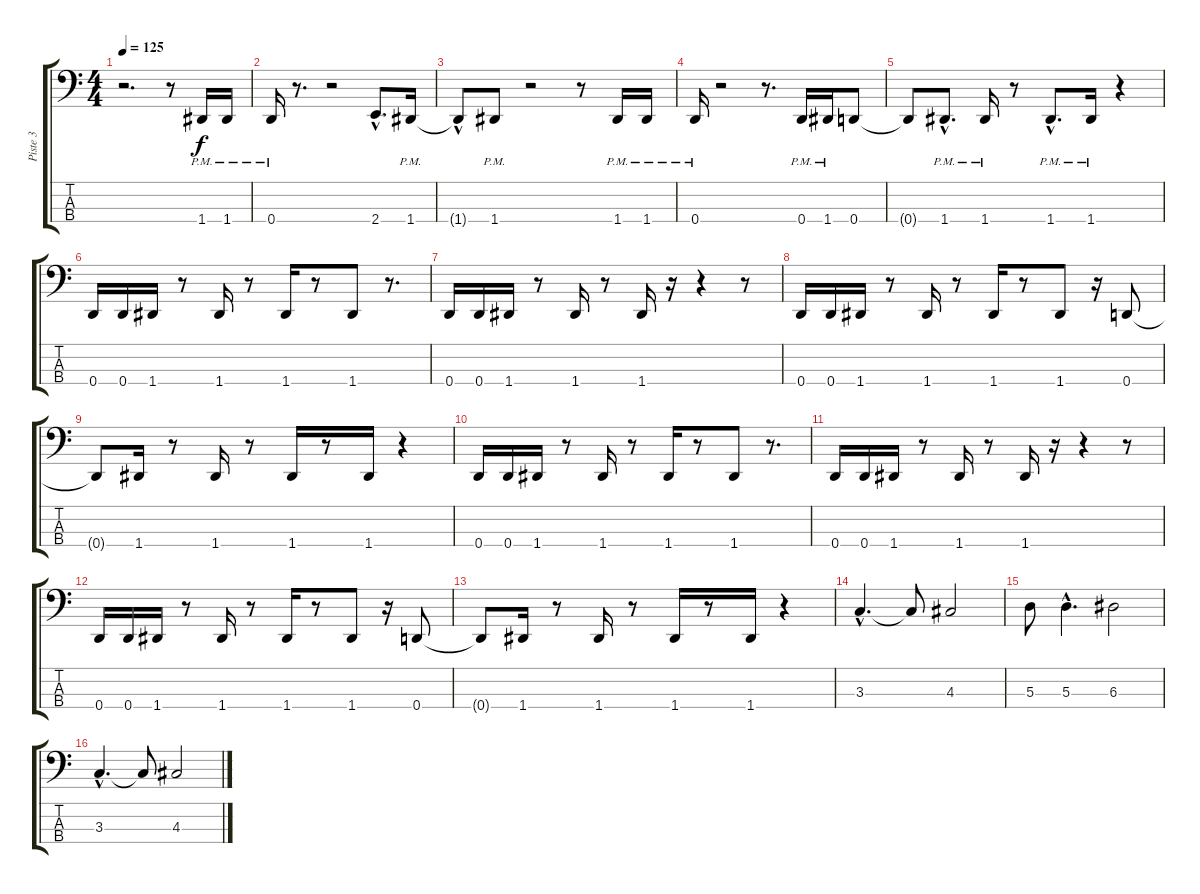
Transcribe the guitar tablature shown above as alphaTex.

\track ("Piste 3" "Piste 3") {instrument slapbass2}
\staff {score tabs}
\tuning (G2 D2 A1 D1) {hide}
\ts (4 4)
\tempo 125
\clef f4
\ks c
r.2{d dy f instrument slapbass2} r.8 1.4{pm}.16 1.4{pm}.16 |
0.4{pm}.16 r.8{d} r.2 2.4{hac}.8{d} 1.4{pm}.16 |
1.4{hac t}.8 1.4{pm}.8 r.2 r.8 1.4{pm}.16 1.4{pm}.16 |
0.4{pm}.16 r.2 r.8{d} 0.4{pm}.16 1.4{pm}.16 0.4.8 |
0.4{t}.8 1.4{hac pm}.8{d} 1.4{pm}.16 r.8 1.4{hac pm}.8{d} 1.4{pm}.16 r.4 |
0.4.16 0.4.16 1.4.16 r.8 1.4.16 r.8 1.4.16 r.8 1.4.8 r.8{d} |
0.4.16 0.4.16 1.4.16 r.8 1.4.16 r.8 1.4.16 r.16 r.4 r.8 |
0.4.16 0.4.16 1.4.16 r.8 1.4.16 r.8 1.4.16 r.8 1.4.8 r.16 0.4.8 |
0.4{t}.8 1.4.16 r.8 1.4.16 r.8 1.4.16 r.8 1.4.16 r.4 |
0.4.16 0.4.16 1.4.16 r.8 1.4.16 r.8 1.4.16 r.8 1.4.8 r.8{d} |
0.4.16 0.4.16 1.4.16 r.8 1.4.16 r.8 1.4.16 r.16 r.4 r.8 |
0.4.16 0.4.16 1.4.16 r.8 1.4.16 r.8 1.4.16 r.8 1.4.8 r.16 0.4.8 |
0.4{t}.8 1.4.16 r.8 1.4.16 r.8 1.4.16 r.8 1.4.16 r.4 |
3.3{hac}.4{d} 3.3{t}.8 4.3.2 |
5.3.8 5.3{hac}.4{d} 6.3.2 |
3.3{hac}.4{d} 3.3{t}.8 4.3.2
